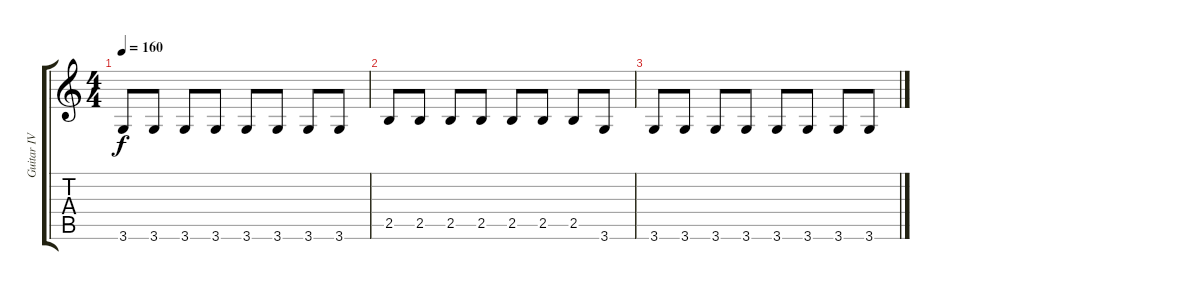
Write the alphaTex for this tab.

\track ("Guitar IV" "Guitar IV") {instrument distortionguitar}
\staff {score tabs}
\tuning (E4 B3 G3 D3 A2 E2) {hide}
\ts (4 4)
\tempo 160
\clef g2
\ks c
3.6.8{dy f} 3.6.8 3.6.8 3.6.8 3.6.8 3.6.8 3.6.8 3.6.8 |
2.5.8 2.5.8 2.5.8 2.5.8 2.5.8 2.5.8 2.5.8 3.6.8 |
3.6.8 3.6.8 3.6.8 3.6.8 3.6.8 3.6.8 3.6.8 3.6.8
